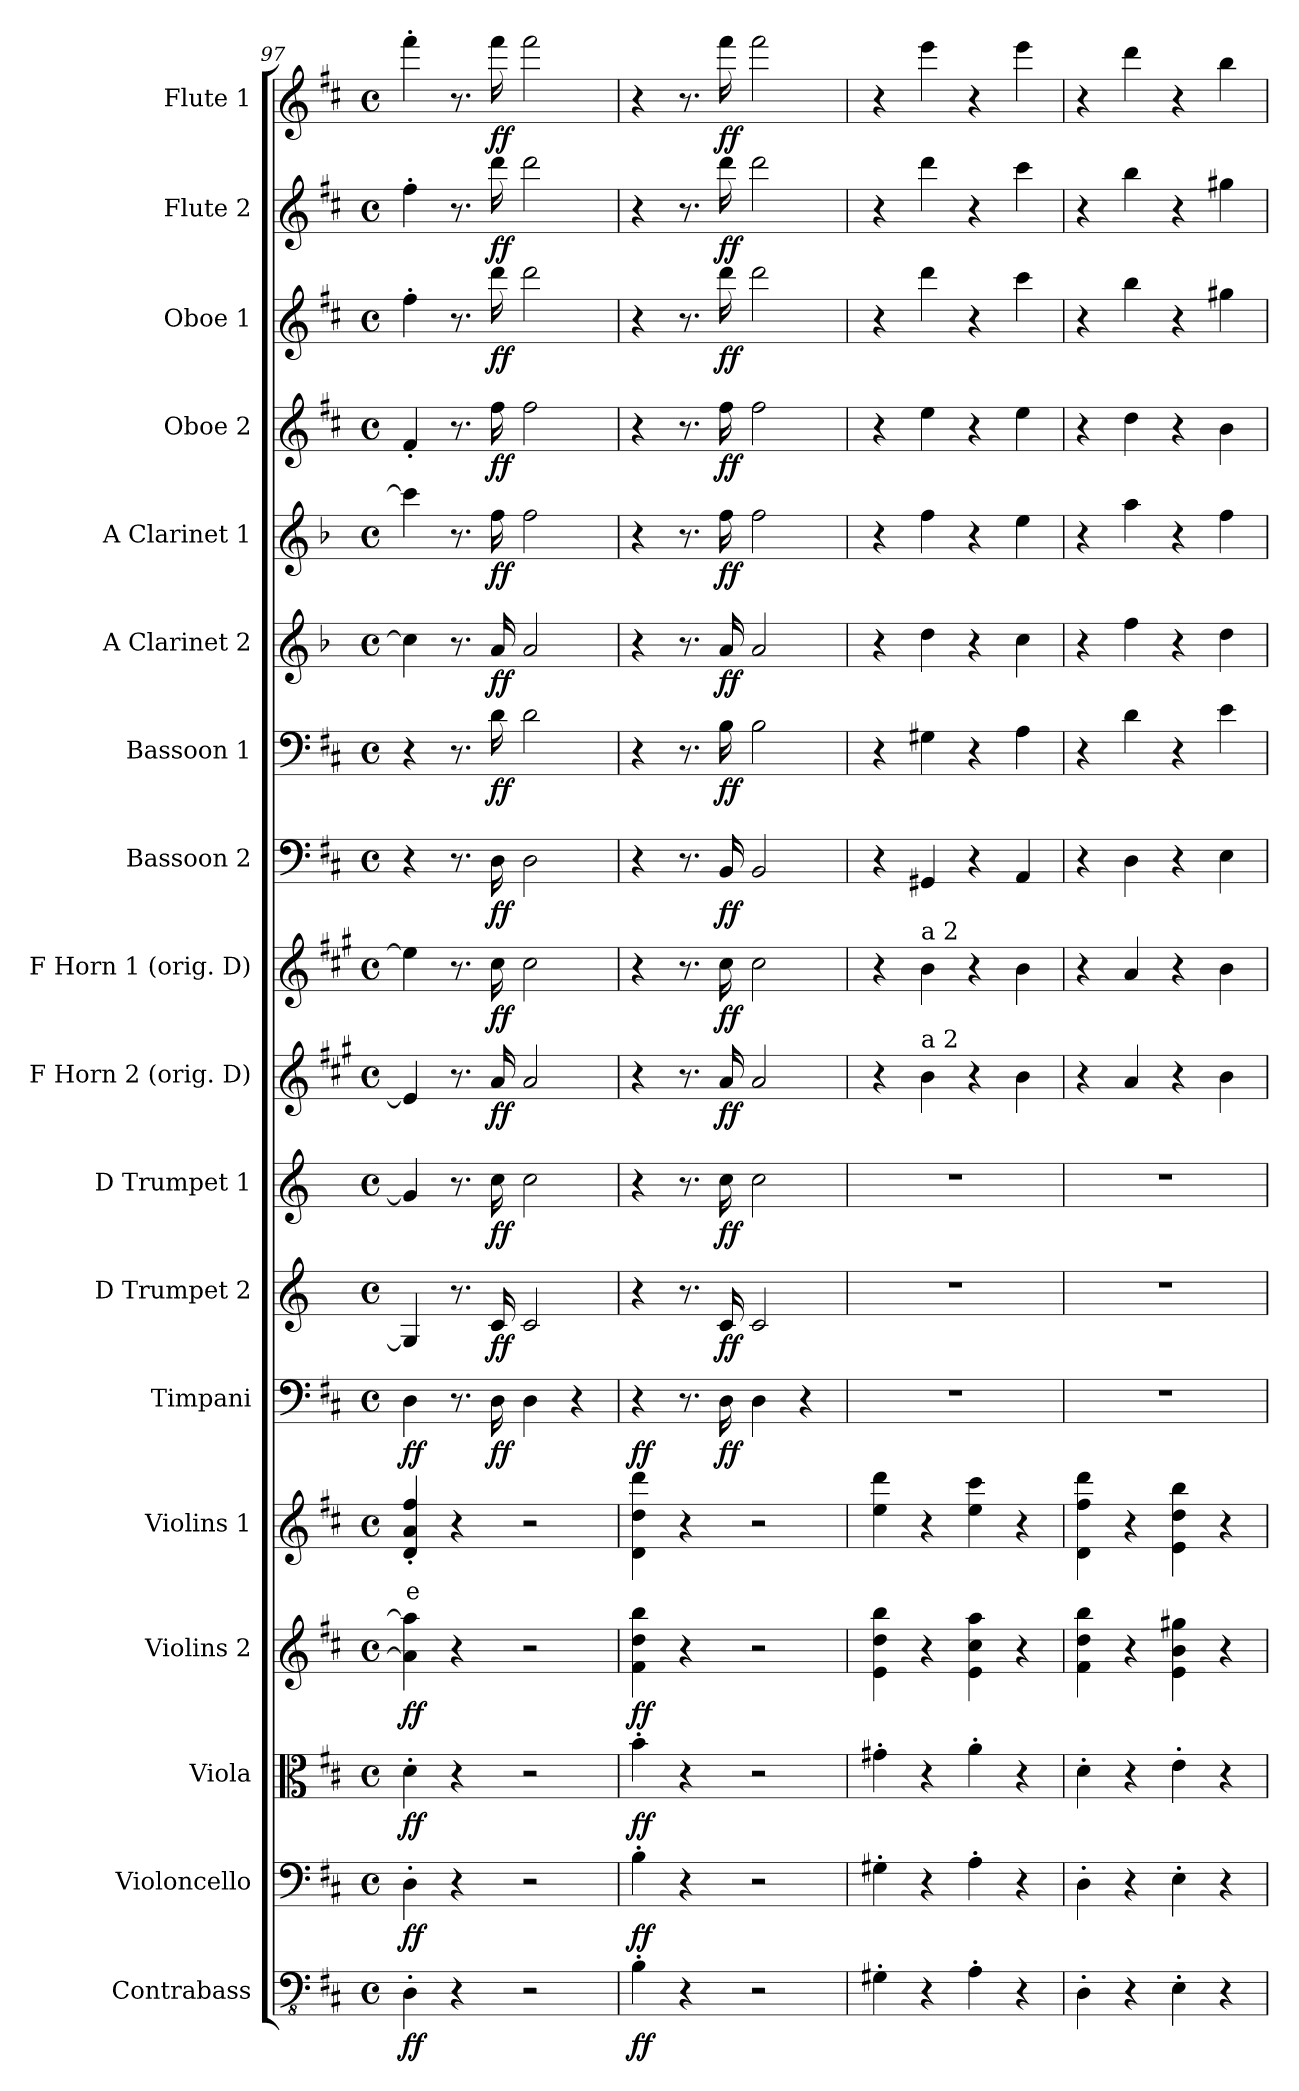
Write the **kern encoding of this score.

**kern	**dynam	**kern	**dynam	**kern	**dynam	**kern	**dynam	**kern	**text	**dynam	**kern	**dynam	**kern	**dynam	**kern	**dynam	**kern	**dynam	**kern	**dynam	**kern	**dynam	**kern	**dynam	**kern	**dynam	**kern	**dynam	**kern	**dynam	**kern	**dynam	**kern	**dynam	**kern	**dynam
*part18	*part18	*part17	*part17	*part16	*part16	*part15	*part15	*part14	*part14	*part14	*part13	*part13	*part12	*part12	*part11	*part11	*part10	*part10	*part9	*part9	*part8	*part8	*part7	*part7	*part6	*part6	*part5	*part5	*part4	*part4	*part3	*part3	*part2	*part2	*part1	*part1
*staff18	*staff18	*staff17	*staff17	*staff16	*staff16	*staff15	*staff15	*staff14	*staff14	*staff14	*staff13	*staff13	*staff12	*staff12	*staff11	*staff11	*staff10	*staff10	*staff9	*staff9	*staff8	*staff8	*staff7	*staff7	*staff6	*staff6	*staff5	*staff5	*staff4	*staff4	*staff3	*staff3	*staff2	*staff2	*staff1	*staff1
*I"Contrabass	*	*I"Violoncello	*	*I"Viola	*	*I"Violins 2	*	*I"Violins 1	*	*	*I"Timpani	*	*I"D Trumpet 2	*	*I"D Trumpet 1	*	*I"F Horn 2 (orig.  D)	*	*I"F Horn 1 (orig.  D)	*	*I"Bassoon 2	*	*I"Bassoon 1	*	*I"A Clarinet 2	*	*I"A Clarinet 1	*	*I"Oboe 2	*	*I"Oboe 1	*	*I"Flute 2	*	*I"Flute 1	*
*I'Cb	*	*I'Vc	*	*I'Vla	*	*I'Vln 2	*	*I'Vln 1	*	*	*I'Timp	*	*I'Tpt 2	*	*I'Tpt 1	*	*I'Hn 2	*	*I'Hn 1	*	*I'Bsn 2	*	*I'Bsn 1	*	*I'Cl 2	*	*I'Cl 1	*	*I'Ob 2	*	*I'Ob 1	*	*I'Fl 2	*	*I'Fl 1	*
!!LO:PB:g=z
*clefFv4	*	*clefF4	*	*clefC3	*	*clefG2	*	*clefG2	*	*	*clefF4	*	*clefG2	*	*clefG2	*	*clefG2	*	*clefG2	*	*clefF4	*	*clefF4	*	*clefG2	*	*clefG2	*	*clefG2	*	*clefG2	*	*clefG2	*	*clefG2	*
*	*	*	*	*	*	*	*	*	*	*	*	*	*ITrd-1c-2	*	*ITrd-1c-2	*	*ITrd4c7	*	*ITrd4c7	*	*	*	*	*	*ITrd2c3	*	*ITrd2c3	*	*	*	*	*	*	*	*	*
*k[f#c#]	*	*k[f#c#]	*	*k[f#c#]	*	*k[f#c#]	*	*k[f#c#]	*	*	*k[f#c#]	*	*k[f#c#]	*	*k[f#c#]	*	*k[f#c#]	*	*k[f#c#]	*	*k[f#c#]	*	*k[f#c#]	*	*k[f#c#]	*	*k[f#c#]	*	*k[f#c#]	*	*k[f#c#]	*	*k[f#c#]	*	*k[f#c#]	*
*M4/4	*	*M4/4	*	*M4/4	*	*M4/4	*	*M4/4	*	*	*M4/4	*	*M4/4	*	*M4/4	*	*M4/4	*	*M4/4	*	*M4/4	*	*M4/4	*	*M4/4	*	*M4/4	*	*M4/4	*	*M4/4	*	*M4/4	*	*M4/4	*
*met(c)	*	*met(c)	*	*met(c)	*	*met(c)	*	*met(c)	*	*	*met(c)	*	*met(c)	*	*met(c)	*	*met(c)	*	*met(c)	*	*met(c)	*	*met(c)	*	*met(c)	*	*met(c)	*	*met(c)	*	*met(c)	*	*met(c)	*	*met(c)	*
=97	=97	=97	=97	=97	=97	=97	=97	=97	=97	=97	=97	=97	=97	=97	=97	=97	=97	=97	=97	=97	=97	=97	=97	=97	=97	=97	=97	=97	=97	=97	=97	=97	=97	=97	=97	=97
!	!LO:DY:b	!	!LO:DY:b	!	!LO:DY:b	!	!LO:DY:b	!	!LO:LY:b:color=#FF0000	!LO:DY:b	!	!	!	!	!	!	!	!	!	!	!	!	!	!	!	!	!	!	!	!	!	!	!	!	!	!
4DD'\	ff	4D'\	ff	4d'\	ff	4a\] 4aa\]	ff	4d/' 4a/' 4ff#/'	e	ff	4D\	.	4A/]	.	4a/]	.	4A/]	.	4a\]	.	4r	.	4r	.	4a\]	.	4aa\]	.	4f#'/	.	4ff#'\	.	4ff#'\	.	4fff#'\	.
4r	.	4r	.	4r	.	4r	.	4r	.	.	8.r	.	8.r	.	8.r	.	8.r	.	8.r	.	8.r	.	8.r	.	8.r	.	8.r	.	8.r	.	8.r	.	8.r	.	8.r	.
!	!	!	!	!	!	!	!	!	!	!	!	!LO:DY:b	!	!LO:DY:b	!	!LO:DY:b	!	!LO:DY:b	!	!LO:DY:b	!	!LO:DY:b	!	!LO:DY:b	!	!LO:DY:b	!	!LO:DY:b	!	!LO:DY:b	!	!LO:DY:b	!	!LO:DY:b	!	!LO:DY:b
.	.	.	.	.	.	.	.	.	.	.	16D\	ff	16d/	ff	16dd\	ff	16d/	ff	16f#\	ff	16D\	ff	16d\	ff	16f#/	ff	16dd\	ff	16ff#\	ff	16ddd\	ff	16ddd\	ff	16fff#\	ff
2r	.	2r	.	2r	.	2r	.	2r	.	.	4D\	.	2d/	.	2dd\	.	2d/	.	2f#\	.	2D\	.	2d\	.	2f#/	.	2dd\	.	2ff#\	.	2ddd\	.	2ddd\	.	2fff#\	.
.	.	.	.	.	.	.	.	.	.	.	4r	.	.	.	.	.	.	.	.	.	.	.	.	.	.	.	.	.	.	.	.	.	.	.	.	.
=98	=98	=98	=98	=98	=98	=98	=98	=98	=98	=98	=98	=98	=98	=98	=98	=98	=98	=98	=98	=98	=98	=98	=98	=98	=98	=98	=98	=98	=98	=98	=98	=98	=98	=98	=98	=98
!	!LO:DY:b	!	!LO:DY:b	!	!LO:DY:b	!	!LO:DY:b	!	!	!LO:DY:b	!	!	!	!	!	!	!	!	!	!	!	!	!	!	!	!	!	!	!	!	!	!	!	!	!	!
4BB'\	ff	4B'\	ff	4b'\	ff	4f#\ 4dd\ 4bb\	ff	4d\ 4dd\ 4ddd\	.	ff	4r	.	4r	.	4r	.	4r	.	4r	.	4r	.	4r	.	4r	.	4r	.	4r	.	4r	.	4r	.	4r	.
4r	.	4r	.	4r	.	4r	.	4r	.	.	8.r	.	8.r	.	8.r	.	8.r	.	8.r	.	8.r	.	8.r	.	8.r	.	8.r	.	8.r	.	8.r	.	8.r	.	8.r	.
!	!	!	!	!	!	!	!	!	!	!	!	!LO:DY:b	!	!LO:DY:b	!	!LO:DY:b	!	!LO:DY:b	!	!LO:DY:b	!	!LO:DY:b	!	!LO:DY:b	!	!LO:DY:b	!	!LO:DY:b	!	!LO:DY:b	!	!LO:DY:b	!	!LO:DY:b	!	!LO:DY:b
.	.	.	.	.	.	.	.	.	.	.	16D\	ff	16d/	ff	16dd\	ff	16d/	ff	16f#\	ff	16BB/	ff	16B\	ff	16f#/	ff	16dd\	ff	16ff#\	ff	16ddd\	ff	16ddd\	ff	16fff#\	ff
2r	.	2r	.	2r	.	2r	.	2r	.	.	4D\	.	2d/	.	2dd\	.	2d/	.	2f#\	.	2BB/	.	2B\	.	2f#/	.	2dd\	.	2ff#\	.	2ddd\	.	2ddd\	.	2fff#\	.
.	.	.	.	.	.	.	.	.	.	.	4r	.	.	.	.	.	.	.	.	.	.	.	.	.	.	.	.	.	.	.	.	.	.	.	.	.
=99	=99	=99	=99	=99	=99	=99	=99	=99	=99	=99	=99	=99	=99	=99	=99	=99	=99	=99	=99	=99	=99	=99	=99	=99	=99	=99	=99	=99	=99	=99	=99	=99	=99	=99	=99	=99
4GG#X'\	.	4G#X'\	.	4g#X'\	.	4e\ 4dd\ 4bb\	.	4ee\ 4ddd\	.	.	1r	.	1r	.	1r	.	4r	.	4r	.	4r	.	4r	.	4r	.	4r	.	4r	.	4r	.	4r	.	4r	.
!	!	!	!	!	!	!	!	!	!	!	!	!	!	!	!	!	!	!	!LO:TX:a:t=a 2	!	!	!	!	!	!	!	!	!	!	!	!	!	!	!	!	!
!	!	!	!	!	!	!	!	!	!	!	!	!	!	!	!	!	!LO:TX:a:t=a 2	!	!	!	!	!	!	!	!	!	!	!	!	!	!	!	!	!	!	!
4r	.	4r	.	4r	.	4r	.	4r	.	.	.	.	.	.	.	.	4e\	.	4e\	.	4GG#X/	.	4G#X\	.	4b\	.	4dd\	.	4ee\	.	4ddd\	.	4ddd\	.	4eee\	.
4AA'\	.	4A'\	.	4a'\	.	4e\ 4cc#\ 4aa\	.	4ee\ 4ccc#\	.	.	.	.	.	.	.	.	4r	.	4r	.	4r	.	4r	.	4r	.	4r	.	4r	.	4r	.	4r	.	4r	.
4r	.	4r	.	4r	.	4r	.	4r	.	.	.	.	.	.	.	.	4e\	.	4e\	.	4AA/	.	4A\	.	4a\	.	4cc#\	.	4ee\	.	4ccc#\	.	4ccc#\	.	4eee\	.
=100	=100	=100	=100	=100	=100	=100	=100	=100	=100	=100	=100	=100	=100	=100	=100	=100	=100	=100	=100	=100	=100	=100	=100	=100	=100	=100	=100	=100	=100	=100	=100	=100	=100	=100	=100	=100
4DD'\	.	4D'\	.	4d'\	.	4f#\ 4dd\ 4bb\	.	4d\ 4ff#\ 4ddd\	.	.	1r	.	1r	.	1r	.	4r	.	4r	.	4r	.	4r	.	4r	.	4r	.	4r	.	4r	.	4r	.	4r	.
4r	.	4r	.	4r	.	4r	.	4r	.	.	.	.	.	.	.	.	4d/	.	4d/	.	4D\	.	4d\	.	4dd\	.	4ff#\	.	4dd\	.	4bb\	.	4bb\	.	4ddd\	.
4EE'\	.	4E'\	.	4e'\	.	4e\ 4b\ 4gg#X\	.	4e\ 4dd\ 4bb\	.	.	.	.	.	.	.	.	4r	.	4r	.	4r	.	4r	.	4r	.	4r	.	4r	.	4r	.	4r	.	4r	.
4r	.	4r	.	4r	.	4r	.	4r	.	.	.	.	.	.	.	.	4e\	.	4e\	.	4E\	.	4e\	.	4b\	.	4dd\	.	4b\	.	4gg#X\	.	4gg#X\	.	4bb\	.
=	=	=	=	=	=	=	=	=	=	=	=	=	=	=	=	=	=	=	=	=	=	=	=	=	=	=	=	=	=	=	=	=	=	=	=	=
*-	*-	*-	*-	*-	*-	*-	*-	*-	*-	*-	*-	*-	*-	*-	*-	*-	*-	*-	*-	*-	*-	*-	*-	*-	*-	*-	*-	*-	*-	*-	*-	*-	*-	*-	*-	*-
